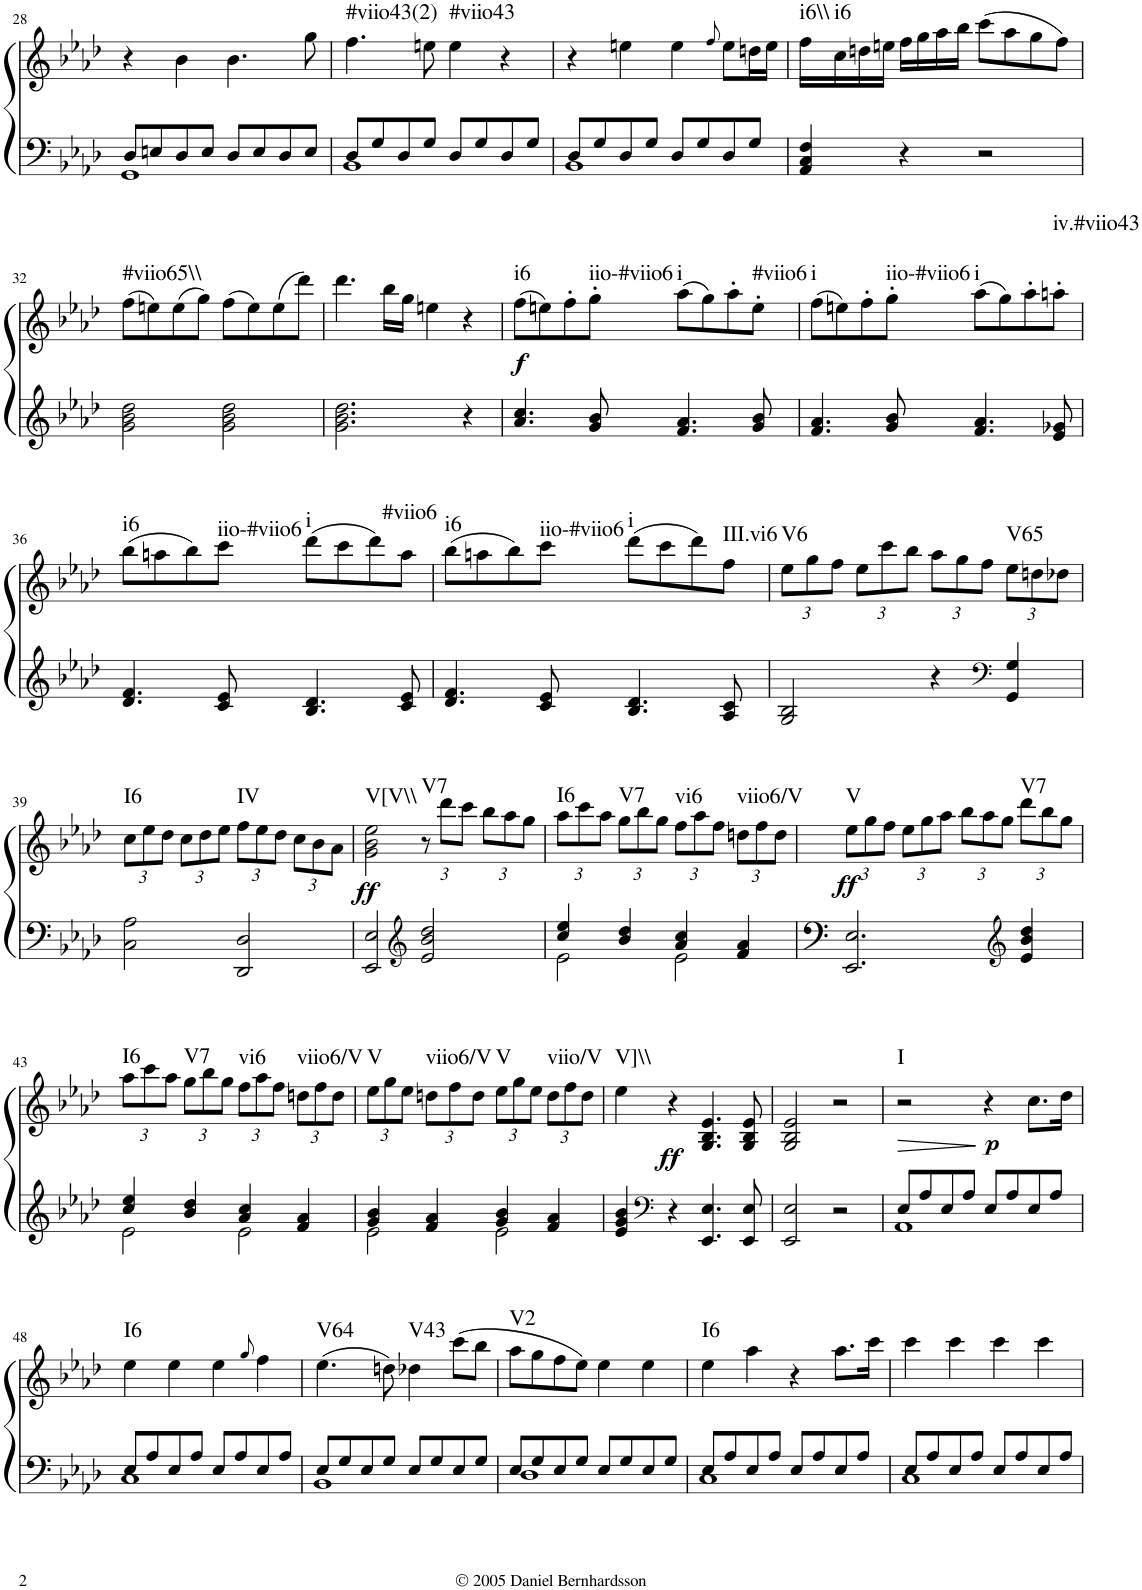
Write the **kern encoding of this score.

**kern	**kern	**dynam	**harte
*part1	*part1	*part1	*part1
*staff2	*staff1	*staff1/2	*
*I"Piano	*	*	*
*I'Pno.	*	*	*
!!LO:PB:g=z
*clefG2	*clefG2	*	*
*k[b-e-a-d-]	*k[b-e-a-d-]	*	*
*M4/4	*M4/4	*	*
*met(c)	*met(c)	*	*
=28	=28	=28	=28
*^	*	*	*
8D-/L	1GG	4r	.	.
8En/	.	.	.	.
8D-/	.	4b-\	.	.
8E/J	.	.	.	.
8D-/L	.	4.b-\	.	.
8E/	.	.	.	.
8D-/	.	.	.	.
8E/J	.	8gg\	.	.
=29	=29	=29	=29	=29
!	!	!	!	!LO:H:kt=#viio43(2)
8D-/L	1BB-	4.ff\	.	N
8G/	.	.	.	.
8D-/	.	.	.	.
8G/J	.	8een\	.	.
!	!	!	!	!LO:H:kt=#viio43
8D-/L	.	4ee\	.	N
8G/	.	.	.	.
8D-/	.	4r	.	.
8G/J	.	.	.	.
=30	=30	=30	=30	=30
8D-/L	1BB-	4r	.	.
8G/	.	.	.	.
8D-/	.	4een\	.	.
8G/J	.	.	.	.
8D-/L	.	4ee\	.	.
8G/	.	.	.	.
.	.	8qff/	.	.
8D-/	.	8ee\L	.	.
8G/J	.	16ddn\L	.	.
.	.	16ee\JJ	.	.
*v	*v	*	*	*
=31	=31	=31	=31
!	!	!	!LO:H:kt=i6\\
4AA-/ 4C/ 4F/	16ff\LL	.	N
!	!	!	!LO:H:kt=i6
.	16cc\	.	N
.	16ddn\	.	.
.	16een\JJ	.	.
4r	16ff\LL	.	.
.	16gg\	.	.
.	16aa-\	.	.
.	16bb-\JJ	.	.
2r	(8ccc\L	.	.
.	8aa-\	.	.
.	8gg\	.	.
.	8ff\J)	.	.
!!LO:LB:g=z
=32	=32	=32	=32
!	!	!	!LO:H:kt=#viio65\\
2g\ 2b-\ 2dd-\	(8ff\L	.	N
.	8een\)	.	.
.	(8ee\	.	.
.	8gg\J)	.	.
2g\ 2b-\ 2dd-\	(8ff\L	.	.
.	8ee\)	.	.
.	(8ee\	.	.
.	8ddd-\J)	.	.
=33	=33	=33	=33
2.g\ 2.b-\ 2.dd-\	4.ddd-\	.	.
.	16bb-\LL	.	.
.	16gg\JJ	.	.
.	4een\	.	.
4r	4r	.	.
=34	=34	=34	=34
!	!	!LO:DY:b	!LO:H:kt=i6
4.a-/ 4.cc/	(8ff\L	f	N
.	8een\)	.	.
.	8ff'\	.	.
!	!	!	!LO:H:kt=iio-#viio6
8g/ 8b-/	8gg'\J	.	N
!	!	!	!LO:H:kt=i
4.f/ 4.a-/	(8aa-\L	.	N
.	8gg\)	.	.
.	8aa-'\	.	.
!	!	!	!LO:H:kt=#viio6
8g/ 8b-/	8ee'\J	.	N
=35	=35	=35	=35
!	!	!	!LO:H:kt=i
4.f/ 4.a-/	(8ff\L	.	N
.	8een\)	.	.
.	8ff'\	.	.
!	!	!	!LO:H:kt=iio-#viio6
8g/ 8b-/	8gg'\J	.	N
!	!	!	!LO:H:kt=i
4.f/ 4.a-/	(8aa-\L	.	N
.	8gg\)	.	.
.	8aa-'\	.	.
!	!	!	!LO:H:kt=iv.#viio43
8e-/ 8g-X/	8aan'\J	.	N
!!LO:LB:g=z
=36	=36	=36	=36
!	!	!	!LO:H:kt=i6
4.d-/ 4.f/	(8bb-\L	.	N
.	8aan\	.	.
.	8bb-\)	.	.
!	!	!	!LO:H:kt=iio-#viio6
8c/ 8e-/	8ccc\J	.	N
!	!	!	!LO:H:kt=i
4.B-/ 4.d-/	(8ddd-\L	.	N
.	8ccc\	.	.
.	8ddd-\)	.	.
!	!	!	!LO:H:kt=#viio6
8c/ 8e-/	8aa\J	.	N
=37	=37	=37	=37
!	!	!	!LO:H:kt=i6
4.d-/ 4.f/	(8bb-\L	.	N
.	8aan\	.	.
.	8bb-\)	.	.
!	!	!	!LO:H:kt=iio-#viio6
8c/ 8e-/	8ccc\J	.	N
!	!	!	!LO:H:kt=i
4.B-/ 4.d-/	(8ddd-\L	.	N
.	8ccc\	.	.
.	8ddd-\)	.	.
!	!	!	!LO:H:kt=III.vi6
8A-/ 8c/	8ff\J	.	N
=38	=38	=38	=38
*	*Xbrackettup	*	*
!	!	!	!LO:H:kt=V6
2G/ 2B-/	12ee-\L	.	N
.	12gg\	.	.
.	12ff\J	.	.
.	12ee-\L	.	.
.	12ccc\	.	.
.	12bb-\J	.	.
4r	12aa-\L	.	.
.	12gg\	.	.
.	12ff\J	.	.
*clefF4	*	*	*
!	!	!	!LO:H:kt=V65
4GG/ 4G/	12ee-\L	.	N
.	12ddn\	.	.
.	12dd-X\J	.	.
!!LO:LB:g=z
=39	=39	=39	=39
!	!	!	!LO:H:kt=I6
2C\ 2A-\	12cc\L	.	N
.	12ee-\	.	.
.	12dd-\J	.	.
.	12cc\L	.	.
.	12dd-\	.	.
.	12ee-\J	.	.
!	!	!	!LO:H:kt=IV
2DD-/ 2D-/	12ff\L	.	N
.	12ee-\	.	.
.	12dd-\J	.	.
.	12cc\L	.	.
.	12b-\	.	.
.	12a-\J	.	.
=40	=40	=40	=40
!	!	!LO:DY:b	!LO:H:kt=V[V\\
2EE-/ 2E-/	2g\ 2b-\ 2ee-\	ff	N
*clefG2	*	*	*
!	!	!	!LO:H:kt=V7
2e-/ 2b-/ 2dd-/	12r	.	N
.	12ddd-\L	.	.
.	12ccc\J	.	.
.	12bb-\L	.	.
.	12aa-\	.	.
.	12gg\J	.	.
=41	=41	=41	=41
*^	*	*	*
!	!	!	!	!LO:H:kt=I6
4cc/ 4ee-/	2e-\	12aa-\L	.	N
.	.	12ccc\	.	.
.	.	12aa-\J	.	.
!	!	!	!	!LO:H:kt=V7
4b-/ 4dd-/	.	12gg\L	.	N
.	.	12bb-\	.	.
.	.	12gg\J	.	.
!	!	!	!	!LO:H:kt=vi6
4a-/ 4cc/	2e-\	12ff\L	.	N
.	.	12aa-\	.	.
.	.	12ff\J	.	.
!	!	!	!	!LO:H:kt=viio6/V
4f/ 4a-/	.	12ddn\L	.	N
.	.	12ff\	.	.
.	.	12dd\J	.	.
*v	*v	*	*	*
=42	=42	=42	=42
!	!	!LO:DY:b	!LO:H:kt=V
2.EE-/ 2.E-/	12ee-\L	ff	N
.	12gg\	.	.
.	12ff\J	.	.
.	12ee-\L	.	.
.	12gg\	.	.
.	12aa-\J	.	.
.	12bb-\L	.	.
.	12aa-\	.	.
.	12gg\J	.	.
*clefG2	*	*	*
!	!	!	!LO:H:kt=V7
4e-/ 4b-/ 4dd-/	12ddd-\L	.	N
.	12bb-\	.	.
.	12gg\J	.	.
!!LO:LB:g=z
=43	=43	=43	=43
*^	*	*	*
!	!	!	!	!LO:H:kt=I6
4cc/ 4ee-/	2e-\	12aa-\L	.	N
.	.	12ccc\	.	.
.	.	12aa-\J	.	.
!	!	!	!	!LO:H:kt=V7
4b-/ 4dd-/	.	12gg\L	.	N
.	.	12bb-\	.	.
.	.	12gg\J	.	.
!	!	!	!	!LO:H:kt=vi6
4a-/ 4cc/	2e-\	12ff\L	.	N
.	.	12aa-\	.	.
.	.	12ff\J	.	.
!	!	!	!	!LO:H:kt=viio6/V
4f/ 4a-/	.	12ddn\L	.	N
.	.	12ff\	.	.
.	.	12dd\J	.	.
=44	=44	=44	=44	=44
!	!	!	!	!LO:H:kt=V
4g/ 4b-/	2e-\	12ee-\L	.	N
.	.	12gg\	.	.
.	.	12ee-\J	.	.
!	!	!	!	!LO:H:kt=viio6/V
4f/ 4a-/	.	12ddn\L	.	N
.	.	12ff\	.	.
.	.	12dd\J	.	.
!	!	!	!	!LO:H:kt=V
4g/ 4b-/	2e-\	12ee-\L	.	N
.	.	12gg\	.	.
.	.	12ee-\J	.	.
!	!	!	!	!LO:H:kt=viio/V
4f/ 4a-/	.	12dd\L	.	N
.	.	12ff\	.	.
.	.	12dd\J	.	.
*v	*v	*	*	*
=45	=45	=45	=45
!	!	!	!LO:H:kt=V]\\
4e-/ 4g/ 4b-/	4ee-\	.	N
*clefF4	*	*	*
!	!	!LO:DY:b	!
4r	4r	ff	.
4.EE-/ 4.E-/	4.G/ 4.B-/ 4.e-/	.	.
8EE-/ 8E-/	8G/ 8B-/ 8e-/	.	.
=46	=46	=46	=46
2EE-/ 2E-/	2G/ 2B-/ 2e-/	.	.
2r	2r	.	.
=47	=47	=47	=47
*^	*	*	*
!	!	!	!LO:HP:b	!LO:H:kt=I
8E-/L	1AA-	2r	>	N
8A-/	.	.	.	.
8E-/	.	.	.	.
8A-/J	.	.	.	.
!	!	!	!LO:DY:n=1:b	!
8E-/L	.	4r	] p	.
8A-/	.	.	.	.
8E-/	.	8.cc\L	.	.
8A-/J	.	.	.	.
.	.	16dd-\Jk	.	.
!!LO:LB:g=z
=48	=48	=48	=48	=48
!	!	!	!	!LO:H:kt=I6
8E-/L	1C	4ee-\	.	N
8A-/	.	.	.	.
8E-/	.	4ee-\	.	.
8A-/J	.	.	.	.
8E-/L	.	4ee-\	.	.
8A-/	.	.	.	.
.	.	8qgg/	.	.
8E-/	.	4ff\	.	.
8A-/J	.	.	.	.
=49	=49	=49	=49	=49
!	!	!	!	!LO:H:kt=V64
8E-/L	1BB-	(4.ee-\	.	N
8G/	.	.	.	.
8E-/	.	.	.	.
8G/J	.	8ddn\)	.	.
!	!	!	!	!LO:H:kt=V43
8E-/L	.	4dd-X\	.	N
8G/	.	.	.	.
8E-/	.	(8ccc\L	.	.
8G/J	.	8bb-\J	.	.
=50	=50	=50	=50	=50
!	!	!	!	!LO:H:kt=V2
8E-/L	1D-	8aa-\L	.	N
8G/	.	8gg\	.	.
8E-/	.	8ff\	.	.
8G/J	.	8ee-\J)	.	.
8E-/L	.	4ee-\	.	.
8G/	.	.	.	.
8E-/	.	4ee-\	.	.
8G/J	.	.	.	.
=51	=51	=51	=51	=51
!	!	!	!	!LO:H:kt=I6
8E-/L	1C	4ee-\	.	N
8A-/	.	.	.	.
8E-/	.	4aa-\	.	.
8A-/J	.	.	.	.
8E-/L	.	4r	.	.
8A-/	.	.	.	.
8E-/	.	8.aa-\L	.	.
8A-/J	.	.	.	.
.	.	16ccc\Jk	.	.
=52	=52	=52	=52	=52
8E-/L	1C	4ccc\	.	.
8A-/	.	.	.	.
8E-/	.	4ccc\	.	.
8A-/J	.	.	.	.
8E-/L	.	4ccc\	.	.
8A-/	.	.	.	.
8E-/	.	4ccc\	.	.
8A-/J	.	.	.	.
*v	*v	*	*	*
=	=	=	=
*-	*-	*-	*-
